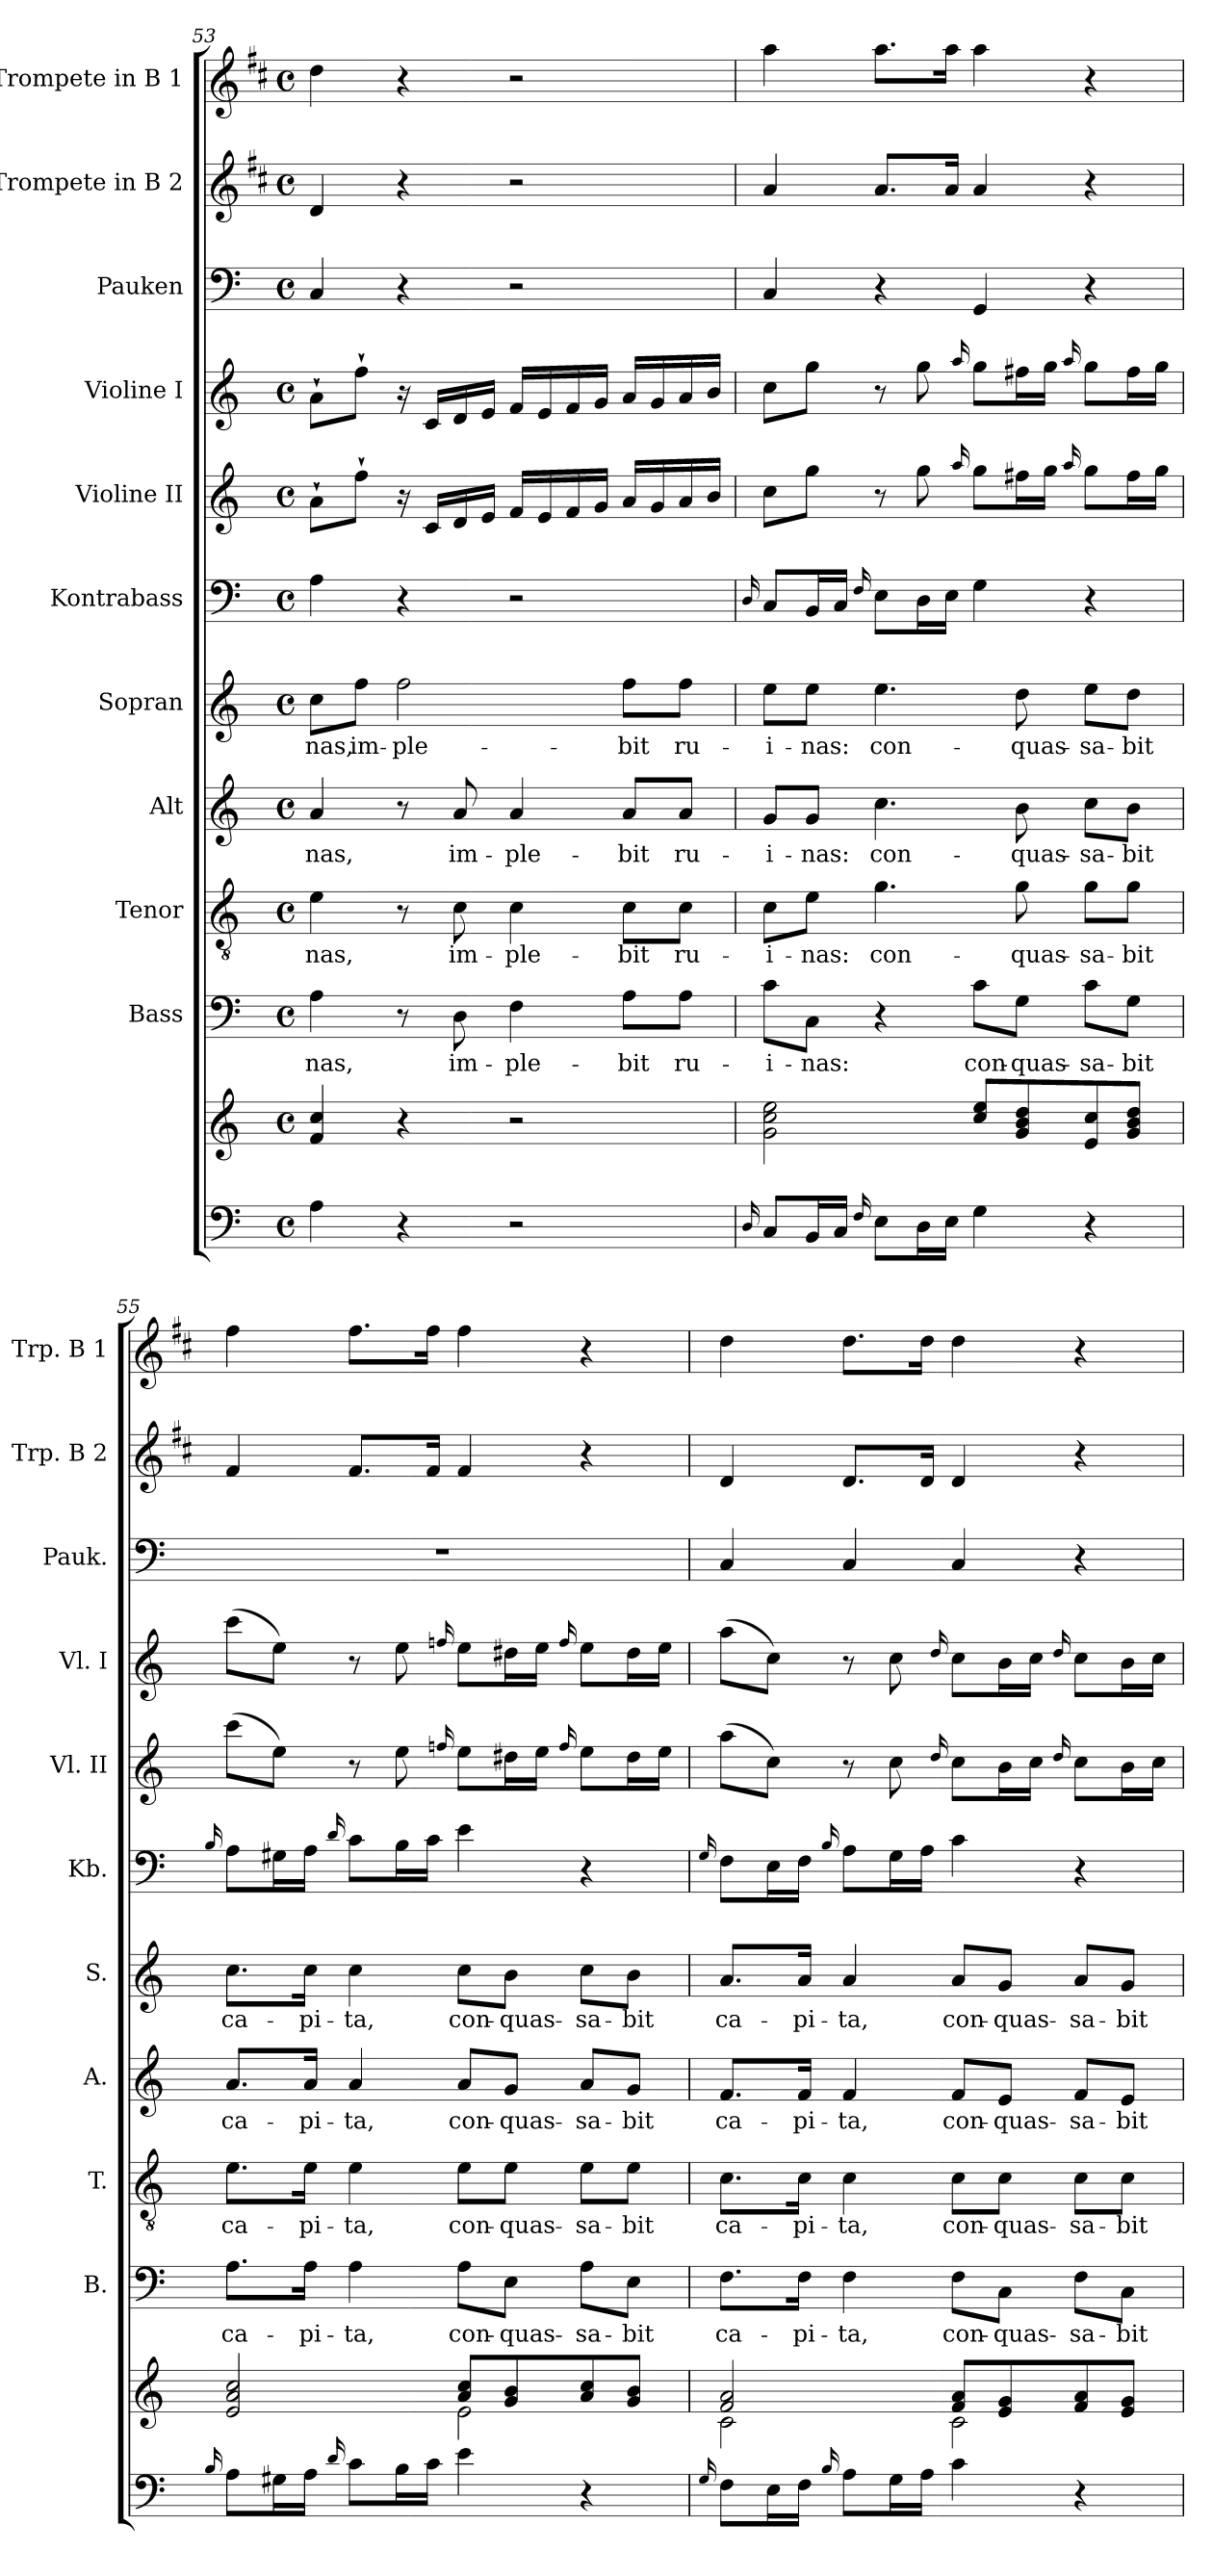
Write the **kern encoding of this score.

**kern	**kern	**kern	**text	**kern	**text	**kern	**text	**kern	**text	**kern	**kern	**kern	**kern	**kern	**kern
*part11	*part11	*part10	*part10	*part9	*part9	*part8	*part8	*part7	*part7	*part6	*part5	*part4	*part3	*part2	*part1
*staff12	*staff11	*staff10	*staff10	*staff9	*staff9	*staff8	*staff8	*staff7	*staff7	*staff6	*staff5	*staff4	*staff3	*staff2	*staff1
*	*	*I"Bass	*	*I"Tenor	*	*I"Alt	*	*I"Sopran	*	*I"Kontrabass	*I"Violine II	*I"Violine I	*I"Pauken	*I"Trompete in B 2	*I"Trompete in B 1
*	*	*I'B.	*	*I'T.	*	*I'A.	*	*I'S.	*	*I'Kb.	*I'Vl. II	*I'Vl. I	*I'Pauk.	*I'Trp. B 2	*I'Trp. B 1
*clefF4	*clefG2	*clefF4	*	*clefGv2	*	*clefG2	*	*clefG2	*	*clefF4	*clefG2	*clefG2	*clefF4	*clefG2	*clefG2
*	*	*	*	*	*	*	*	*	*	*ITrd7c12	*	*	*	*ITrd1c2	*ITrd1c2
*k[]	*k[]	*k[]	*	*k[]	*	*k[]	*	*k[]	*	*k[]	*k[]	*k[]	*k[]	*k[]	*k[]
*C:	*C:	*C:	*	*C:	*	*C:	*	*C:	*	*C:	*C:	*C:	*C:	*C:	*C:
*M4/4	*M4/4	*M4/4	*	*M4/4	*	*M4/4	*	*M4/4	*	*M4/4	*M4/4	*M4/4	*M4/4	*M4/4	*M4/4
*met(c)	*met(c)	*met(c)	*	*met(c)	*	*met(c)	*	*met(c)	*	*met(c)	*met(c)	*met(c)	*met(c)	*met(c)	*met(c)
=53	=53	=53	=53	=53	=53	=53	=53	=53	=53	=53	=53	=53	=53	=53	=53
!	!	!	!LO:LY:b	!	!LO:LY:b	!	!LO:LY:b	!	!LO:LY:b	!	!	!	!	!	!
4A\	4f/ 4cc/	4A\	-nas,	4e\	-nas,	4a/	-nas,	8cc\L	-nas,	4AA\	8a`>\L	8a`>\L	4C/	4c/	4cc\
!	!	!	!	!	!	!	!	!	!LO:LY:b	!	!	!	!	!	!
.	.	.	.	.	.	.	.	8ff\J	im-	.	8ff`>\J	8ff`>\J	.	.	.
!	!	!	!	!	!	!	!	!	!LO:LY:b	!	!	!	!	!	!
4r	4r	8r	.	8r	.	8r	.	2ff\	-ple-	4r	16r	16r	4r	4r	4r
.	.	.	.	.	.	.	.	.	.	.	16c/LL	16c/LL	.	.	.
!	!	!	!LO:LY:b	!	!LO:LY:b	!	!LO:LY:b	!	!	!	!	!	!	!	!
.	.	8D\	im-	8c\	im-	8a/	im-	.	.	.	16d/	16d/	.	.	.
.	.	.	.	.	.	.	.	.	.	.	16e/JJ	16e/JJ	.	.	.
!	!	!	!LO:LY:b	!	!LO:LY:b	!	!LO:LY:b	!	!	!	!	!	!	!	!
2r	2r	4F\	-ple-	4c\	-ple-	4a/	-ple-	.	.	2r	16f/LL	16f/LL	2r	2r	2r
.	.	.	.	.	.	.	.	.	.	.	16e/	16e/	.	.	.
.	.	.	.	.	.	.	.	.	.	.	16f/	16f/	.	.	.
.	.	.	.	.	.	.	.	.	.	.	16g/JJ	16g/JJ	.	.	.
!	!	!	!LO:LY:b	!	!LO:LY:b	!	!LO:LY:b	!	!LO:LY:b	!	!	!	!	!	!
.	.	8A\L	-bit	8c\L	-bit	8a/L	-bit	8ff\L	-bit	.	16a/LL	16a/LL	.	.	.
.	.	.	.	.	.	.	.	.	.	.	16g/	16g/	.	.	.
!	!	!	!LO:LY:b	!	!LO:LY:b	!	!LO:LY:b	!	!LO:LY:b	!	!	!	!	!	!
.	.	8A\J	ru-	8c\J	ru-	8a/J	ru-	8ff\J	ru-	.	16a/	16a/	.	.	.
.	.	.	.	.	.	.	.	.	.	.	16b/JJ	16b/JJ	.	.	.
!!LO:PB:g=z
=54	=54	=54	=54	=54	=54	=54	=54	=54	=54	=54	=54	=54	=54	=54	=54
16qqD/	.	.	.	.	.	.	.	.	.	16qqDD/	.	.	.	.	.
!	!	!	!LO:LY:b	!	!LO:LY:b	!	!LO:LY:b	!	!LO:LY:b	!	!	!	!	!	!
8C/L	2g\ 2cc\ 2ee\	8c\L	-i-	8c\L	-i-	8g/L	-i-	8ee\L	-i-	8CC/L	8cc\L	8cc\L	4C/	4g/	4gg\
!	!	!	!LO:LY:b	!	!LO:LY:b	!	!LO:LY:b	!	!LO:LY:b	!	!	!	!	!	!
16BB/L	.	8C\J	-nas:	8e\J	-nas:	8g/J	-nas:	8ee\J	-nas:	16BBB/L	8gg\J	8gg\J	.	.	.
16C/JJ	.	.	.	.	.	.	.	.	.	16CC/JJ	.	.	.	.	.
16qqF/	.	.	.	.	.	.	.	.	.	16qqFF/	.	.	.	.	.
!	!	!	!	!	!LO:LY:b	!	!LO:LY:b	!	!LO:LY:b	!	!	!	!	!	!
8E\L	.	4r	.	4.g\	con-	4.cc\	con-	4.ee\	con-	8EE\L	8r	8r	4r	8.g/L	8.gg\L
16D\L	.	.	.	.	.	.	.	.	.	16DD\L	8gg\	8gg\	.	.	.
16E\JJ	.	.	.	.	.	.	.	.	.	16EE\JJ	.	.	.	16g/Jk	16gg\Jk
.	.	.	.	.	.	.	.	.	.	.	16qqaa/	16qqaa/	.	.	.
!	!	!	!LO:LY:b	!	!	!	!	!	!	!	!	!	!	!	!
4G\	8cc/ 8ee/L	8c\L	con-	.	.	.	.	.	.	4GG\	8gg\L	8gg\L	4GG/	4g/	4gg\
!	!	!	!LO:LY:b	!	!LO:LY:b	!	!LO:LY:b	!	!LO:LY:b	!	!	!	!	!	!
.	8g/ 8b/ 8dd/	8G\J	-quas-	8g\	-quas-	8b\	-quas-	8dd\	-quas-	.	16ff#X\L	16ff#X\L	.	.	.
.	.	.	.	.	.	.	.	.	.	.	16gg\JJ	16gg\JJ	.	.	.
.	.	.	.	.	.	.	.	.	.	.	16qqaa/	16qqaa/	.	.	.
!	!	!	!LO:LY:b	!	!LO:LY:b	!	!LO:LY:b	!	!LO:LY:b	!	!	!	!	!	!
4r	8e/ 8cc/	8c\L	-sa-	8g\L	-sa-	8cc\L	-sa-	8ee\L	-sa-	4r	8gg\L	8gg\L	4r	4r	4r
!	!	!	!LO:LY:b	!	!LO:LY:b	!	!LO:LY:b	!	!LO:LY:b	!	!	!	!	!	!
.	8g/ 8b/ 8dd/J	8G\J	-bit	8g\J	-bit	8b\J	-bit	8dd\J	-bit	.	16ff#\L	16ff#\L	.	.	.
.	.	.	.	.	.	.	.	.	.	.	16gg\JJ	16gg\JJ	.	.	.
=55	=55	=55	=55	=55	=55	=55	=55	=55	=55	=55	=55	=55	=55	=55	=55
16qqB/	.	.	.	.	.	.	.	.	.	16qqBB/	.	.	.	.	.
*	*^	*	*	*	*	*	*	*	*	*	*	*	*	*	*
!	!	!	!	!LO:LY:b	!	!LO:LY:b	!	!LO:LY:b	!	!LO:LY:b	!	!	!	!	!	!
8A\L	2e/ 2a/ 2cc/	2ryy	8.A\L	ca-	8.e\L	ca-	8.a/L	ca-	8.cc\L	ca-	8AA\L	(>8ccc\L	(>8ccc\L	1r	4e/	4ee\
16G#X\L	.	.	.	.	.	.	.	.	.	.	16GG#X\L	8ee\J)	8ee\J)	.	.	.
!	!	!	!	!LO:LY:b	!	!LO:LY:b	!	!LO:LY:b	!	!LO:LY:b	!	!	!	!	!	!
16A\JJ	.	.	16A\Jk	-pi-	16e\Jk	-pi-	16a/Jk	-pi-	16cc\Jk	-pi-	16AA\JJ	.	.	.	.	.
16qqd/	.	.	.	.	.	.	.	.	.	.	16qqD/	.	.	.	.	.
!	!	!	!	!LO:LY:b	!	!LO:LY:b	!	!LO:LY:b	!	!LO:LY:b	!	!	!	!	!	!
8c\L	.	.	4A\	-ta,	4e\	-ta,	4a/	-ta,	4cc\	-ta,	8C\L	8r	8r	.	8.e/L	8.ee\L
16B\L	.	.	.	.	.	.	.	.	.	.	16BB\L	8ee\	8ee\	.	.	.
16c\JJ	.	.	.	.	.	.	.	.	.	.	16C\JJ	.	.	.	16e/Jk	16ee\Jk
.	.	.	.	.	.	.	.	.	.	.	.	16qqffn/	16qqffn/	.	.	.
!	!	!	!	!LO:LY:b	!	!LO:LY:b	!	!LO:LY:b	!	!LO:LY:b	!	!	!	!	!	!
4e\	8a/ 8cc/L	2e\	8A\L	con-	8e\L	con-	8a/L	con-	8cc\L	con-	4E\	8ee\L	8ee\L	.	4e/	4ee\
!	!	!	!	!LO:LY:b	!	!LO:LY:b	!	!LO:LY:b	!	!LO:LY:b	!	!	!	!	!	!
.	8g/ 8b/	.	8E\J	-quas-	8e\J	-quas-	8g/J	-quas-	8b\J	-quas-	.	16dd#X\L	16dd#X\L	.	.	.
.	.	.	.	.	.	.	.	.	.	.	.	16ee\JJ	16ee\JJ	.	.	.
.	.	.	.	.	.	.	.	.	.	.	.	16qqff/	16qqff/	.	.	.
!	!	!	!	!LO:LY:b	!	!LO:LY:b	!	!LO:LY:b	!	!LO:LY:b	!	!	!	!	!	!
4r	8a/ 8cc/	.	8A\L	-sa-	8e\L	-sa-	8a/L	-sa-	8cc\L	-sa-	4r	8ee\L	8ee\L	.	4r	4r
!	!	!	!	!LO:LY:b	!	!LO:LY:b	!	!LO:LY:b	!	!LO:LY:b	!	!	!	!	!	!
.	8g/ 8b/J	.	8E\J	-bit	8e\J	-bit	8g/J	-bit	8b\J	-bit	.	16dd#\L	16dd#\L	.	.	.
.	.	.	.	.	.	.	.	.	.	.	.	16ee\JJ	16ee\JJ	.	.	.
!!LO:PB:g=z
=56	=56	=56	=56	=56	=56	=56	=56	=56	=56	=56	=56	=56	=56	=56	=56	=56
16qqG/	.	.	.	.	.	.	.	.	.	.	16qqGG/	.	.	.	.	.
!	!	!	!	!LO:LY:b	!	!LO:LY:b	!	!LO:LY:b	!	!LO:LY:b	!	!	!	!	!	!
8F\L	2f/ 2a/	2c\	8.F\L	ca-	8.c\L	ca-	8.f/L	ca-	8.a/L	ca-	8FF\L	(>8aa\L	(>8aa\L	4C/	4c/	4cc\
16E\L	.	.	.	.	.	.	.	.	.	.	16EE\L	8cc\J)	8cc\J)	.	.	.
!	!	!	!	!LO:LY:b	!	!LO:LY:b	!	!LO:LY:b	!	!LO:LY:b	!	!	!	!	!	!
16F\JJ	.	.	16F\Jk	-pi-	16c\Jk	-pi-	16f/Jk	-pi-	16a/Jk	-pi-	16FF\JJ	.	.	.	.	.
16qqB/	.	.	.	.	.	.	.	.	.	.	16qqBB/	.	.	.	.	.
!	!	!	!	!LO:LY:b	!	!LO:LY:b	!	!LO:LY:b	!	!LO:LY:b	!	!	!	!	!	!
8A\L	.	.	4F\	-ta,	4c\	-ta,	4f/	-ta,	4a/	-ta,	8AA\L	8r	8r	4C/	8.c/L	8.cc\L
16G\L	.	.	.	.	.	.	.	.	.	.	16GG\L	8cc\	8cc\	.	.	.
16A\JJ	.	.	.	.	.	.	.	.	.	.	16AA\JJ	.	.	.	16c/Jk	16cc\Jk
.	.	.	.	.	.	.	.	.	.	.	.	16qqdd/	16qqdd/	.	.	.
!	!	!	!	!LO:LY:b	!	!LO:LY:b	!	!LO:LY:b	!	!LO:LY:b	!	!	!	!	!	!
4c\	8f/ 8a/L	2c\	8F\L	con-	8c\L	con-	8f/L	con-	8a/L	con-	4C\	8cc\L	8cc\L	4C/	4c/	4cc\
!	!	!	!	!LO:LY:b	!	!LO:LY:b	!	!LO:LY:b	!	!LO:LY:b	!	!	!	!	!	!
.	8e/ 8g/	.	8C\J	-quas-	8c\J	-quas-	8e/J	-quas-	8g/J	-quas-	.	16b\L	16b\L	.	.	.
.	.	.	.	.	.	.	.	.	.	.	.	16cc\JJ	16cc\JJ	.	.	.
.	.	.	.	.	.	.	.	.	.	.	.	16qqdd/	16qqdd/	.	.	.
!	!	!	!	!LO:LY:b	!	!LO:LY:b	!	!LO:LY:b	!	!LO:LY:b	!	!	!	!	!	!
4r	8f/ 8a/	.	8F\L	-sa-	8c\L	-sa-	8f/L	-sa-	8a/L	-sa-	4r	8cc\L	8cc\L	4r	4r	4r
!	!	!	!	!LO:LY:b	!	!LO:LY:b	!	!LO:LY:b	!	!LO:LY:b	!	!	!	!	!	!
.	8e/ 8g/J	.	8C\J	-bit	8c\J	-bit	8e/J	-bit	8g/J	-bit	.	16b\L	16b\L	.	.	.
.	.	.	.	.	.	.	.	.	.	.	.	16cc\JJ	16cc\JJ	.	.	.
*	*v	*v	*	*	*	*	*	*	*	*	*	*	*	*	*	*
=	=	=	=	=	=	=	=	=	=	=	=	=	=	=	=
*-	*-	*-	*-	*-	*-	*-	*-	*-	*-	*-	*-	*-	*-	*-	*-
